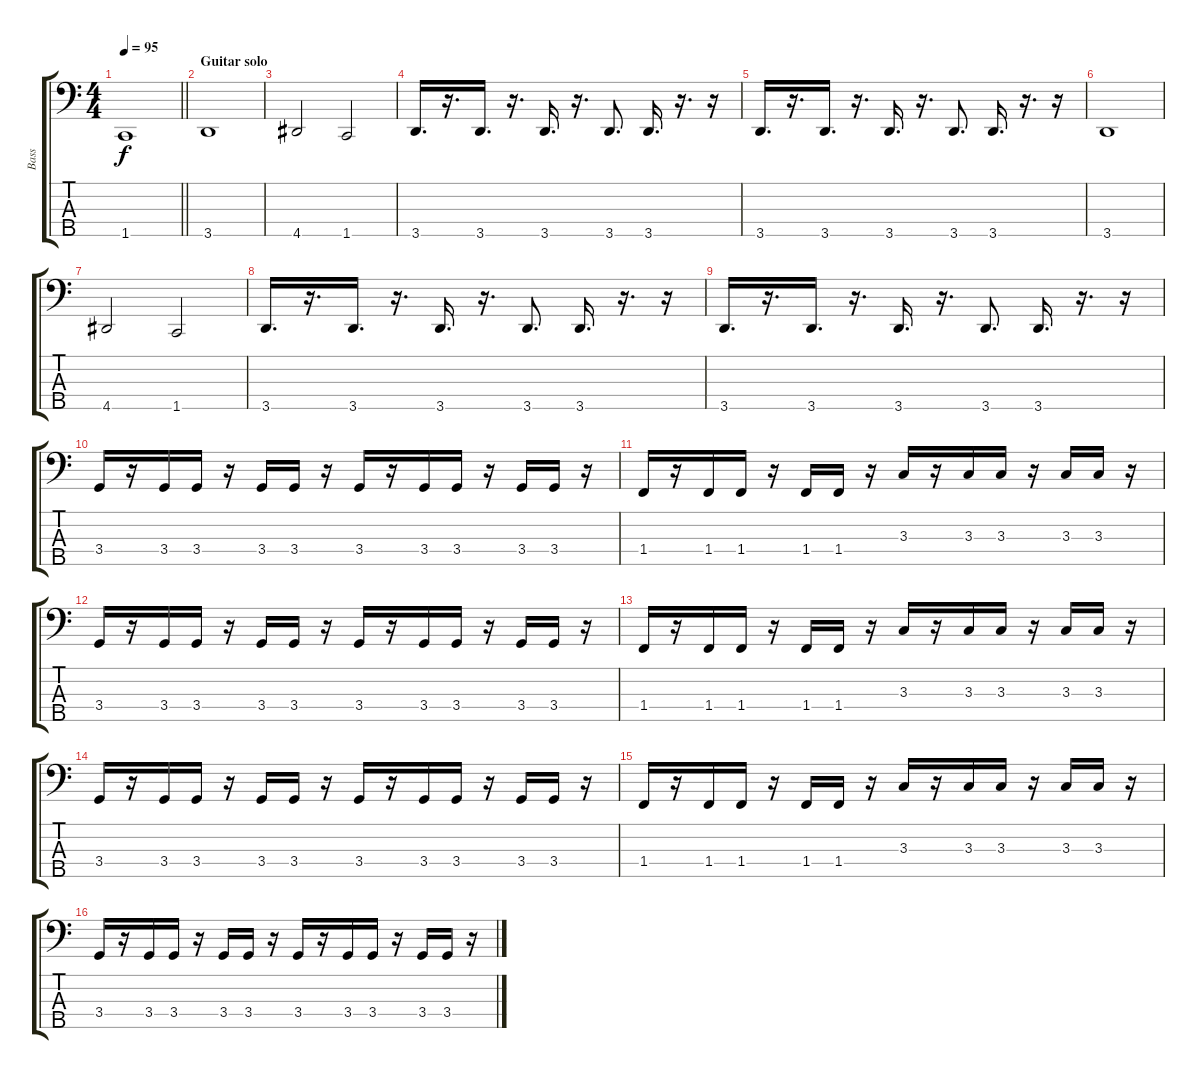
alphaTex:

\track ("Bass" "Bass") {instrument electricbassfinger}
\staff {score tabs}
\tuning (G2 D2 A1 E1 B0) {hide}
\ts (4 4)
\tempo 95
\clef f4
\barLineRight lightlight
\ks c
1.5.1{dy f} |
\section ("" "Guitar solo")
3.5.1 |
4.5.2 1.5.2 |
3.5.16{d} r.16{d} 3.5.16{d} r.16{d} 3.5.16{d} r.16{d} 3.5.8{d} 3.5.16{d} r.16{d} r.16 |
3.5.16{d} r.16{d} 3.5.16{d} r.16{d} 3.5.16{d} r.16{d} 3.5.8{d} 3.5.16{d} r.16{d} r.16 |
3.5.1 |
4.5.2 1.5.2 |
3.5.16{d} r.16{d} 3.5.16{d} r.16{d} 3.5.16{d} r.16{d} 3.5.8{d} 3.5.16{d} r.16{d} r.16 |
3.5.16{d} r.16{d} 3.5.16{d} r.16{d} 3.5.16{d} r.16{d} 3.5.8{d} 3.5.16{d} r.16{d} r.16 |
3.4.16 r.16 3.4.16 3.4.16 r.16 3.4.16 3.4.16 r.16 3.4.16 r.16 3.4.16 3.4.16 r.16 3.4.16 3.4.16 r.16 |
1.4.16 r.16 1.4.16 1.4.16 r.16 1.4.16 1.4.16 r.16 3.3.16 r.16 3.3.16 3.3.16 r.16 3.3.16 3.3.16 r.16 |
3.4.16 r.16 3.4.16 3.4.16 r.16 3.4.16 3.4.16 r.16 3.4.16 r.16 3.4.16 3.4.16 r.16 3.4.16 3.4.16 r.16 |
1.4.16 r.16 1.4.16 1.4.16 r.16 1.4.16 1.4.16 r.16 3.3.16 r.16 3.3.16 3.3.16 r.16 3.3.16 3.3.16 r.16 |
3.4.16 r.16 3.4.16 3.4.16 r.16 3.4.16 3.4.16 r.16 3.4.16 r.16 3.4.16 3.4.16 r.16 3.4.16 3.4.16 r.16 |
1.4.16 r.16 1.4.16 1.4.16 r.16 1.4.16 1.4.16 r.16 3.3.16 r.16 3.3.16 3.3.16 r.16 3.3.16 3.3.16 r.16 |
3.4.16 r.16 3.4.16 3.4.16 r.16 3.4.16 3.4.16 r.16 3.4.16 r.16 3.4.16 3.4.16 r.16 3.4.16 3.4.16 r.16
